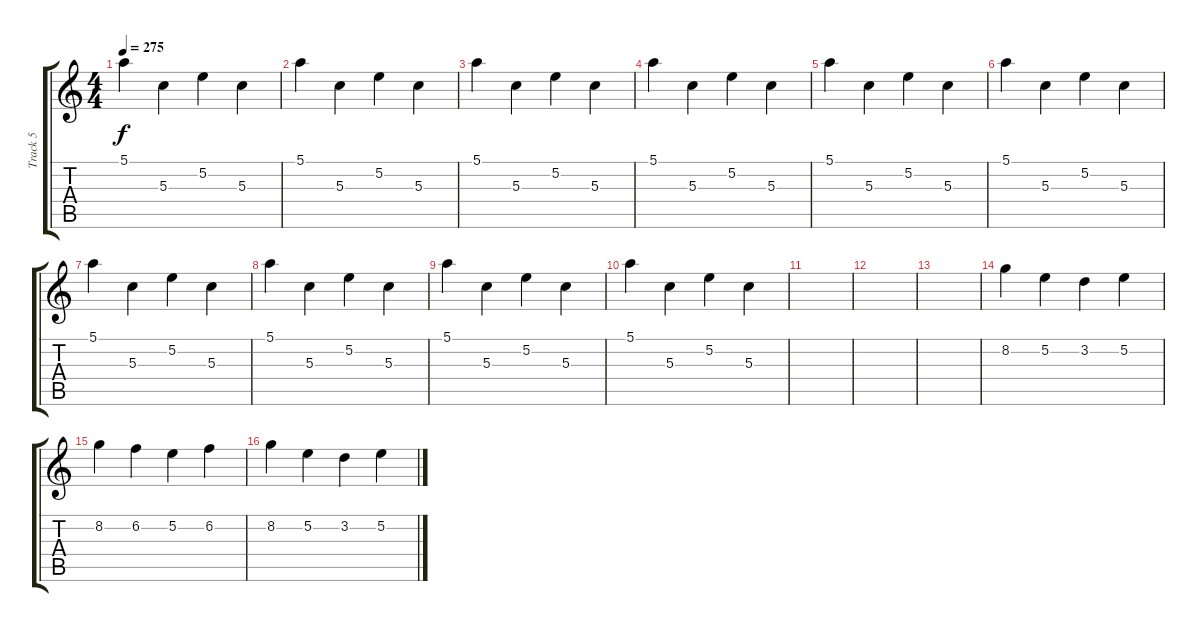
\track ("Track 5" "Track 5") {instrument acousticguitarsteel}
\staff {score tabs}
\tuning (E4 B3 G3 D3 A2 E2) {hide}
\ts (4 4)
\tempo 275
\clef g2
\ks c
5.1.4{dy f} 5.3.4 5.2.4 5.3.4 |
5.1.4 5.3.4 5.2.4 5.3.4 |
5.1.4 5.3.4 5.2.4 5.3.4 |
5.1.4 5.3.4 5.2.4 5.3.4 |
5.1.4 5.3.4 5.2.4 5.3.4 |
5.1.4 5.3.4 5.2.4 5.3.4 |
5.1.4 5.3.4 5.2.4 5.3.4 |
5.1.4 5.3.4 5.2.4 5.3.4 |
5.1.4 5.3.4 5.2.4 5.3.4 |
5.1.4 5.3.4 5.2.4 5.3.4 |
|
|
|
8.2.4 5.2.4 3.2.4 5.2.4 |
8.2.4 6.2.4 5.2.4 6.2.4 |
8.2.4 5.2.4 3.2.4 5.2.4
